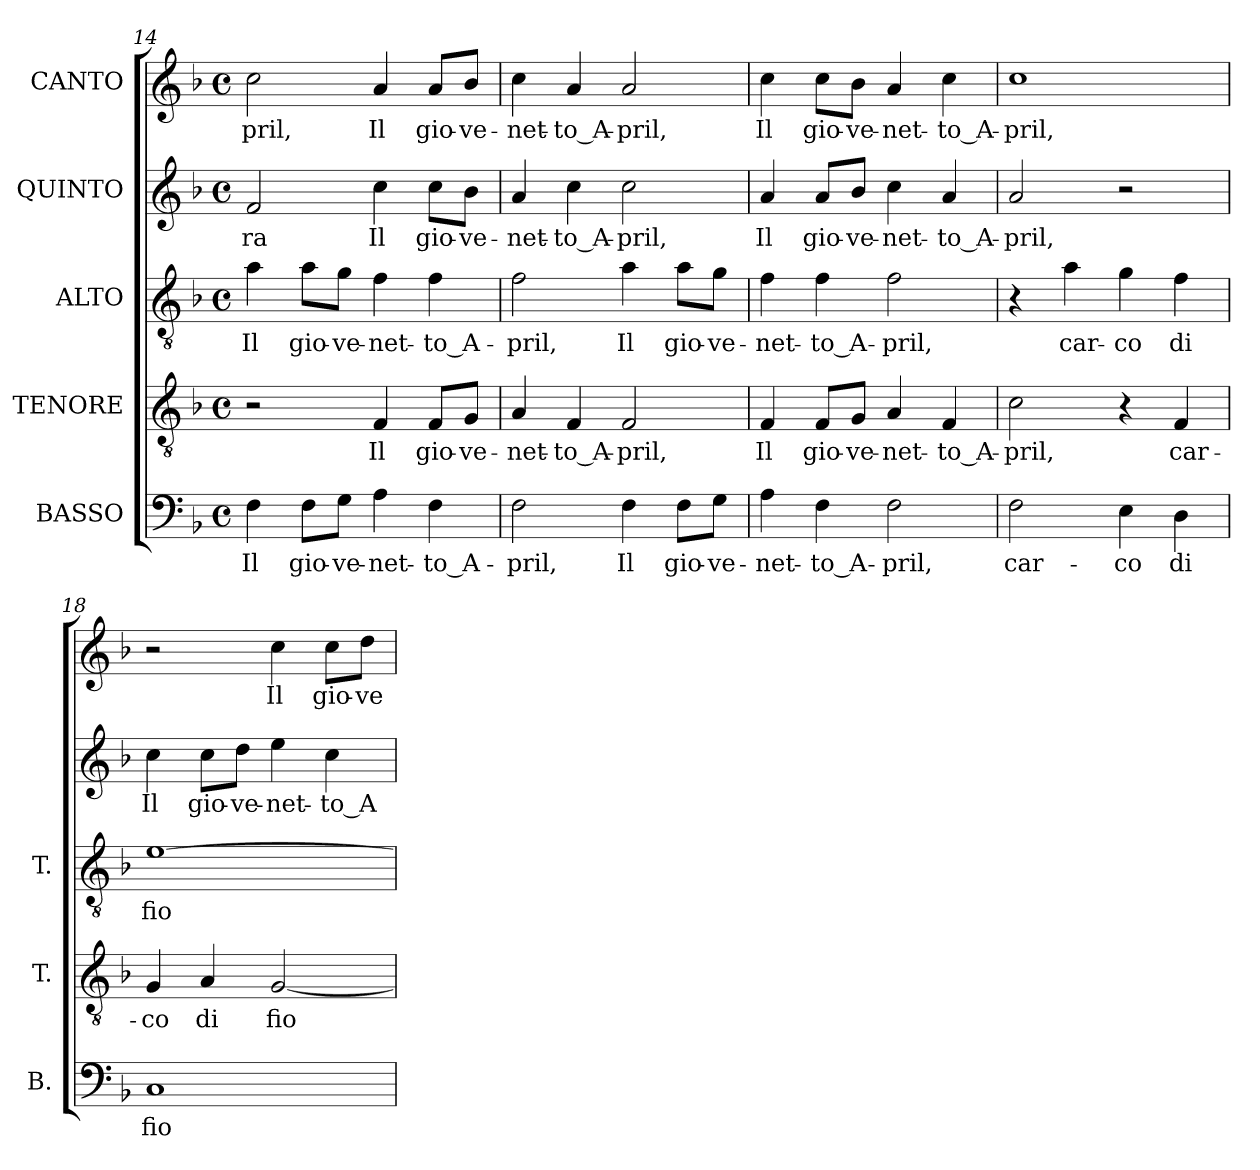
**kern	**text	**kern	**text	**kern	**text	**kern	**text	**kern	**text
*part5	*part5	*part4	*part4	*part3	*part3	*part2	*part2	*part1	*part1
*staff5	*staff5	*staff4	*staff4	*staff3	*staff3	*staff2	*staff2	*staff1	*staff1
*I"BASSO	*	*I"TENORE	*	*I"ALTO	*	*I"QUINTO	*	*I"CANTO	*
*I'B.	*	*I'T.	*	*I'T.	*	*	*	*	*
*clefF4	*	*clefGv2	*	*clefGv2	*	*clefG2	*	*clefG2	*
*	*	*ITrd7c12	*	*ITrd7c12	*	*	*	*	*
*k[b-]	*	*k[b-]	*	*k[b-]	*	*k[b-]	*	*k[b-]	*
*F:	*	*F:	*	*F:	*	*F:	*	*F:	*
*M4/4	*	*M4/4	*	*M4/4	*	*M4/4	*	*M4/4	*
*met(c)	*	*met(c)	*	*met(c)	*	*met(c)	*	*met(c)	*
=14	=14	=14	=14	=14	=14	=14	=14	=14	=14
!	!LO:LY:b:color=#000000	!	!	!	!	!	!	!	!
!	!	!	!	!	!LO:LY:b:color=#000000	!	!	!	!
!	!	!	!	!	!	!	!LO:LY:b:color=#000000	!	!
!	!	!	!	!	!	!	!	!	!LO:LY:b:color=#000000
4Fi\	Il	2r	.	4Ai\	Il	2fi/	-ra	2cci\	-pril,
!	!LO:LY:b:color=#000000	!	!	!	!	!	!	!	!
!	!	!	!	!	!LO:LY:b:color=#000000	!	!	!	!
8Fi\L	gio-	.	.	8Ai\L	gio-	.	.	.	.
!	!LO:LY:b:color=#000000	!	!	!	!	!	!	!	!
!	!	!	!	!	!LO:LY:b:color=#000000	!	!	!	!
8Gi\J	-ve-	.	.	8Gi\J	-ve-	.	.	.	.
!	!LO:LY:b:color=#000000	!	!	!	!	!	!	!	!
!	!	!	!LO:LY:b:color=#000000	!	!	!	!	!	!
!	!	!	!	!	!LO:LY:b:color=#000000	!	!	!	!
!	!	!	!	!	!	!	!LO:LY:b:color=#000000	!	!
!	!	!	!	!	!	!	!	!	!LO:LY:b:color=#000000
4Ai\	-net-	4FFi/	Il	4Fi\	-net-	4cci\	Il	4ai/	Il
!	!LO:LY:b:color=#000000	!	!	!	!	!	!	!	!
!	!	!	!LO:LY:b:color=#000000	!	!	!	!	!	!
!	!	!	!	!	!LO:LY:b:color=#000000	!	!	!	!
!	!	!	!	!	!	!	!LO:LY:b:color=#000000	!	!
!	!	!	!	!	!	!	!	!	!LO:LY:b:color=#000000
4Fi\	-to_A-	8FFi/L	gio-	4Fi\	-to_A-	8cci\L	gio-	8ai/L	gio-
!	!	!	!LO:LY:b:color=#000000	!	!	!	!	!	!
!	!	!	!	!	!	!	!LO:LY:b:color=#000000	!	!
!	!	!	!	!	!	!	!	!	!LO:LY:b:color=#000000
.	.	8GGi/J	-ve-	.	.	8b-i\J	-ve-	8b-i/J	-ve-
=15	=15	=15	=15	=15	=15	=15	=15	=15	=15
!	!LO:LY:b:color=#000000	!	!	!	!	!	!	!	!
!	!	!	!LO:LY:b:color=#000000	!	!	!	!	!	!
!	!	!	!	!	!LO:LY:b:color=#000000	!	!	!	!
!	!	!	!	!	!	!	!LO:LY:b:color=#000000	!	!
!	!	!	!	!	!	!	!	!	!LO:LY:b:color=#000000
2Fi\	-pril,	4AAi/	-net-	2Fi\	-pril,	4ai/	-net-	4cci\	-net-
!	!	!	!LO:LY:b:color=#000000	!	!	!	!	!	!
!	!	!	!	!	!	!	!LO:LY:b:color=#000000	!	!
!	!	!	!	!	!	!	!	!	!LO:LY:b:color=#000000
.	.	4FFi/	-to_A-	.	.	4cci\	-to_A-	4ai/	-to_A-
!	!LO:LY:b:color=#000000	!	!	!	!	!	!	!	!
!	!	!	!LO:LY:b:color=#000000	!	!	!	!	!	!
!	!	!	!	!	!LO:LY:b:color=#000000	!	!	!	!
!	!	!	!	!	!	!	!LO:LY:b:color=#000000	!	!
!	!	!	!	!	!	!	!	!	!LO:LY:b:color=#000000
4Fi\	Il	2FFi/	-pril,	4Ai\	Il	2cci\	-pril,	2ai/	-pril,
!	!LO:LY:b:color=#000000	!	!	!	!	!	!	!	!
!	!	!	!	!	!LO:LY:b:color=#000000	!	!	!	!
8Fi\L	gio-	.	.	8Ai\L	gio-	.	.	.	.
!	!LO:LY:b:color=#000000	!	!	!	!	!	!	!	!
!	!	!	!	!	!LO:LY:b:color=#000000	!	!	!	!
8Gi\J	-ve-	.	.	8Gi\J	-ve-	.	.	.	.
=16	=16	=16	=16	=16	=16	=16	=16	=16	=16
!	!LO:LY:b:color=#000000	!	!	!	!	!	!	!	!
!	!	!	!LO:LY:b:color=#000000	!	!	!	!	!	!
!	!	!	!	!	!LO:LY:b:color=#000000	!	!	!	!
!	!	!	!	!	!	!	!LO:LY:b:color=#000000	!	!
!	!	!	!	!	!	!	!	!	!LO:LY:b:color=#000000
4Ai\	-net-	4FFi/	Il	4Fi\	-net-	4ai/	Il	4cci\	Il
!	!LO:LY:b:color=#000000	!	!	!	!	!	!	!	!
!	!	!	!LO:LY:b:color=#000000	!	!	!	!	!	!
!	!	!	!	!	!LO:LY:b:color=#000000	!	!	!	!
!	!	!	!	!	!	!	!LO:LY:b:color=#000000	!	!
!	!	!	!	!	!	!	!	!	!LO:LY:b:color=#000000
4Fi\	-to_A-	8FFi/L	gio-	4Fi\	-to_A-	8ai/L	gio-	8cci\L	gio-
!	!	!	!LO:LY:b:color=#000000	!	!	!	!	!	!
!	!	!	!	!	!	!	!LO:LY:b:color=#000000	!	!
!	!	!	!	!	!	!	!	!	!LO:LY:b:color=#000000
.	.	8GGi/J	-ve-	.	.	8b-i/J	-ve-	8b-i\J	-ve-
!	!LO:LY:b:color=#000000	!	!	!	!	!	!	!	!
!	!	!	!LO:LY:b:color=#000000	!	!	!	!	!	!
!	!	!	!	!	!LO:LY:b:color=#000000	!	!	!	!
!	!	!	!	!	!	!	!LO:LY:b:color=#000000	!	!
!	!	!	!	!	!	!	!	!	!LO:LY:b:color=#000000
2Fi\	-pril,	4AAi/	-net-	2Fi\	-pril,	4cci\	-net-	4ai/	-net-
!	!	!	!LO:LY:b:color=#000000	!	!	!	!	!	!
!	!	!	!	!	!	!	!LO:LY:b:color=#000000	!	!
!	!	!	!	!	!	!	!	!	!LO:LY:b:color=#000000
.	.	4FFi/	-to_A-	.	.	4ai/	-to_A-	4cci\	-to_A-
=17	=17	=17	=17	=17	=17	=17	=17	=17	=17
!	!LO:LY:b:color=#000000	!	!	!	!	!	!	!	!
!	!	!	!LO:LY:b:color=#000000	!	!	!	!	!	!
!	!	!	!	!	!	!	!LO:LY:b:color=#000000	!	!
!	!	!	!	!	!	!	!	!	!LO:LY:b:color=#000000
2Fi\	car-	2Ci\	-pril,	4r	.	2ai/	-pril,	1cci	-pril,
!	!	!	!	!	!LO:LY:b:color=#000000	!	!	!	!
.	.	.	.	4Ai\	car-	.	.	.	.
!	!LO:LY:b:color=#000000	!	!	!	!	!	!	!	!
!	!	!	!	!	!LO:LY:b:color=#000000	!	!	!	!
4Ei\	-co	4r	.	4Gi\	-co	2r	.	.	.
!	!LO:LY:b:color=#000000	!	!	!	!	!	!	!	!
!	!	!	!LO:LY:b:color=#000000	!	!	!	!	!	!
!	!	!	!	!	!LO:LY:b:color=#000000	!	!	!	!
4Di\	di	4FFi/	car-	4Fi\	di	.	.	.	.
!!LO:PB:g=z
=18	=18	=18	=18	=18	=18	=18	=18	=18	=18
!	!LO:LY:b:color=#000000	!	!	!	!	!	!	!	!
!	!	!	!LO:LY:b:color=#000000	!	!	!	!	!	!
!	!	!	!	!	!LO:LY:b:color=#000000	!	!	!	!
!	!	!	!	!	!	!	!LO:LY:b:color=#000000	!	!
1Ci	fio-	4GGi/	-co	[>1Ei	fio-	4cci\	Il	2r	.
!	!	!	!LO:LY:b:color=#000000	!	!	!	!	!	!
!	!	!	!	!	!	!	!LO:LY:b:color=#000000	!	!
.	.	4AAi/	di	.	.	8cci\L	gio-	.	.
!	!	!	!	!	!	!	!LO:LY:b:color=#000000	!	!
.	.	.	.	.	.	8ddi\J	-ve-	.	.
!	!	!	!LO:LY:b:color=#000000	!	!	!	!	!	!
!	!	!	!	!	!	!	!LO:LY:b:color=#000000	!	!
!	!	!	!	!	!	!	!	!	!LO:LY:b:color=#000000
.	.	[<2GGi/	fio-	.	.	4eei\	-net-	4cci\	Il
!	!	!	!	!	!	!	!LO:LY:b:color=#000000	!	!
!	!	!	!	!	!	!	!	!	!LO:LY:b:color=#000000
.	.	.	.	.	.	4cci\	-to_A-	8cci\L	gio-
!	!	!	!	!	!	!	!	!	!LO:LY:b:color=#000000
.	.	.	.	.	.	.	.	8ddi\J	-ve-
=	=	=	=	=	=	=	=	=	=
*-	*-	*-	*-	*-	*-	*-	*-	*-	*-
